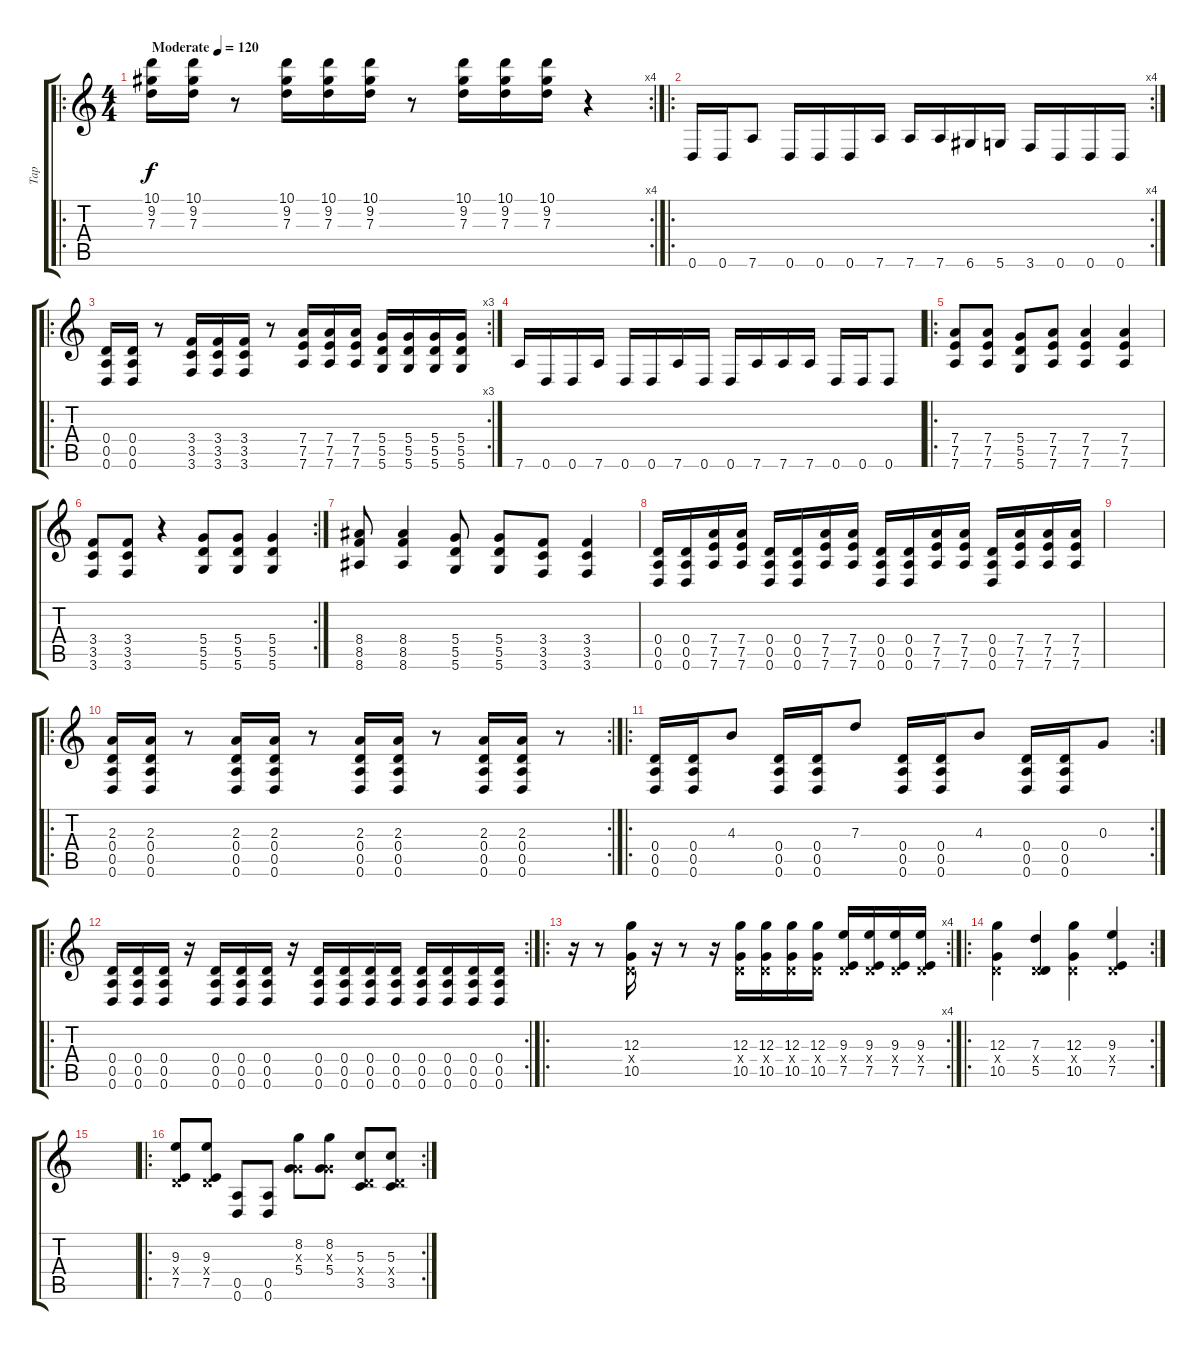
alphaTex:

\track ("Tap" "Tap") {instrument overdrivenguitar}
\staff {score tabs}
\tuning (E4 B3 G3 D3 A2 D2) {hide}
\ro
\rc 4
\ts (4 4)
\tempo (120 "Moderate")
\clef g2
\ks c
(10.1 9.2 7.3).16{dy f instrument overdrivenguitar} (10.1 9.2 7.3).16 r.8 (10.1 9.2 7.3).16 (10.1 9.2 7.3).16 (10.1 9.2 7.3).16 r.8 (10.1 9.2 7.3).16 (10.1 9.2 7.3).16 (10.1 9.2 7.3).16 r.4 |
\ro
\rc 4
0.6.16 0.6.16 7.6.8 0.6.16 0.6.16 0.6.16 7.6.16 7.6.16 7.6.16 6.6.16 5.6.16 3.6.16 0.6.16 0.6.16 0.6.16 |
\ro
\rc 3
(0.4 0.5 0.6).16 (0.4 0.5 0.6).16 r.8 (3.4 3.5 3.6).16 (3.4 3.5 3.6).16 (3.4 3.5 3.6).16 r.8 (7.4 7.5 7.6).16 (7.4 7.5 7.6).16 (7.4 7.5 7.6).16 (5.4 5.5 5.6).16 (5.4 5.5 5.6).16 (5.4 5.5 5.6).16 (5.4 5.5 5.6).16 |
7.6.16 0.6.16 0.6.16 7.6.16 0.6.16 0.6.16 7.6.16 0.6.16 0.6.16 7.6.16 7.6.16 7.6.16 0.6.16 0.6.16 0.6.8 |
\ro
(7.4 7.5 7.6).8 (7.4 7.5 7.6).8 (5.4 5.5 5.6).8 (7.4 7.5 7.6).8 (7.4 7.5 7.6).4 (7.4 7.5 7.6).4 |
\rc 2
(3.4 3.5 3.6).8 (3.4 3.5 3.6).8 r.4 (5.4 5.5 5.6).8 (5.4 5.5 5.6).8 (5.4 5.5 5.6).4 |
(8.4 8.5 8.6).8 (8.4 8.5 8.6).4 (5.4 5.5 5.6).8 (5.4 5.5 5.6).8 (3.4 3.5 3.6).8 (3.4 3.5 3.6).4 |
(0.4 0.5 0.6).16 (0.4 0.5 0.6).16 (7.4 7.5 7.6).16 (7.4 7.5 7.6).16 (0.4 0.5 0.6).16 (0.4 0.5 0.6).16 (7.4 7.5 7.6).16 (7.4 7.5 7.6).16 (0.4 0.5 0.6).16 (0.4 0.5 0.6).16 (7.4 7.5 7.6).16 (7.4 7.5 7.6).16 (0.4 0.5 0.6).16 (7.4 7.5 7.6).16 (7.4 7.5 7.6).16 (7.4 7.5 7.6).16 |
|
\ro
\rc 2
(2.3 0.4 0.5 0.6).16 (2.3 0.4 0.5 0.6).16 r.8 (2.3 0.4 0.5 0.6).16 (2.3 0.4 0.5 0.6).16 r.8 (2.3 0.4 0.5 0.6).16 (2.3 0.4 0.5 0.6).16 r.8 (2.3 0.4 0.5 0.6).16 (2.3 0.4 0.5 0.6).16 r.8 |
\ro
\rc 2
(0.4 0.5 0.6).16 (0.4 0.5 0.6).16 4.3.8 (0.4 0.5 0.6).16 (0.4 0.5 0.6).16 7.3.8 (0.4 0.5 0.6).16 (0.4 0.5 0.6).16 4.3.8 (0.4 0.5 0.6).16 (0.4 0.5 0.6).16 0.3.8 |
\ro
\rc 2
(0.4 0.5 0.6).16 (0.4 0.5 0.6).16 (0.4 0.5 0.6).16 r.16 (0.4 0.5 0.6).16 (0.4 0.5 0.6).16 (0.4 0.5 0.6).16 r.16 (0.4 0.5 0.6).16 (0.4 0.5 0.6).16 (0.4 0.5 0.6).16 (0.4 0.5 0.6).16 (0.4 0.5 0.6).16 (0.4 0.5 0.6).16 (0.4 0.5 0.6).16 (0.4 0.5 0.6).16 |
\ro
\rc 4
r.16 r.8 (12.3 0.4{x} 10.5).16 r.16 r.8 r.16 (12.3 0.4{x} 10.5).16 (12.3 0.4{x} 10.5).16 (12.3 0.4{x} 10.5).16 (12.3 0.4{x} 10.5).16 (9.3 0.4{x} 7.5).16 (9.3 0.4{x} 7.5).16 (9.3 0.4{x} 7.5).16 (9.3 0.4{x} 7.5).16 |
\ro
\rc 2
(12.3 0.4{x} 10.5).4 (7.3 0.4{x} 5.5).4 (12.3 0.4{x} 10.5).4 (9.3 0.4{x} 7.5).4 |
|
\ro
\rc 2
(9.3 0.4{x} 7.5).8 (9.3 0.4{x} 7.5).8 (0.5 0.6).8 (0.5 0.6).8 (8.2 0.3{x} 5.4).8 (8.2 0.3{x} 5.4).8 (5.3 0.4{x} 3.5).8 (5.3 0.4{x} 3.5).8
